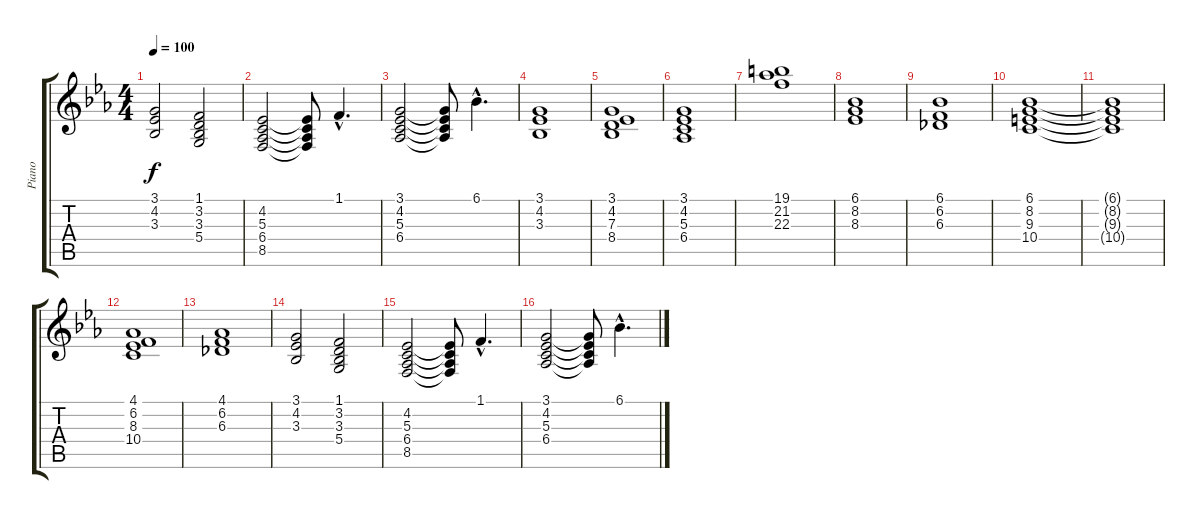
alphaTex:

\track ("Piano" "Piano") {instrument electricpiano1}
\staff {score tabs}
\tuning (E4 B3 G3 D3 A2 E2) {hide}
\ts (4 4)
\tempo 100
\clef g2
\ks eb
(3.1 4.2 3.3).2{dy f} (1.1 3.2 3.3 5.4).2 |
(4.2 5.3 6.4 8.5).2 (4.2{t} 5.3{t} 6.4{t} 8.5{t}).8 1.1{hac}.4{d} |
(3.1 4.2 5.3 6.4).2 (3.1{t} 4.2{t} 5.3{t} 6.4{t}).8 6.1{hac}.4{d} |
(3.1 4.2 3.3).1 |
(3.1 4.2 7.3 8.4).1 |
(3.1 4.2 5.3 6.4).1 |
(19.1 21.2 22.3).1 |
(6.1 8.2 8.3).1 |
(6.1 6.2 6.3).1 |
(6.1 8.2 9.3 10.4).1 |
(6.1{t} 8.2{t} 9.3{t} 10.4{t}).1 |
(4.1 6.2 8.3 10.4).1 |
(4.1 6.2 6.3).1 |
(3.1 4.2 3.3).2 (1.1 3.2 3.3 5.4).2 |
(4.2 5.3 6.4 8.5).2 (4.2{t} 5.3{t} 6.4{t} 8.5{t}).8 1.1{hac}.4{d} |
(3.1 4.2 5.3 6.4).2 (3.1{t} 4.2{t} 5.3{t} 6.4{t}).8 6.1{hac}.4{d}
